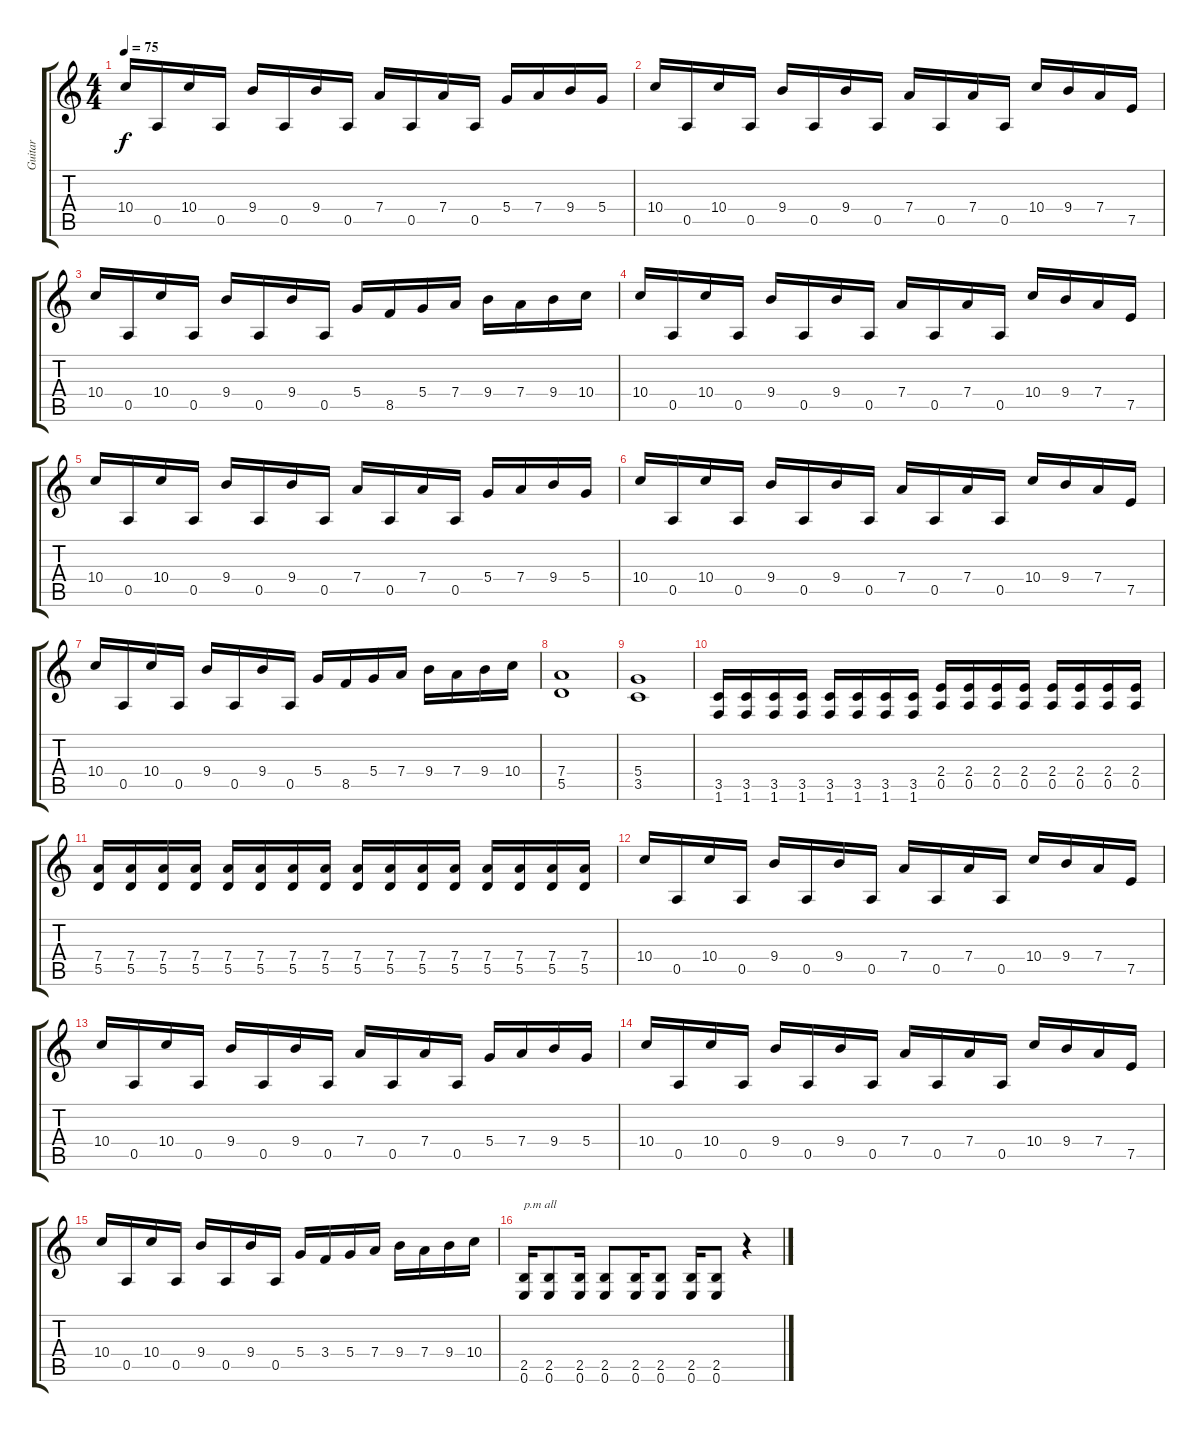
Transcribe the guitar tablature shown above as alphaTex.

\track ("Guitar " "Guitar ") {instrument overdrivenguitar}
\staff {score tabs}
\tuning (E4 B3 G3 D3 A2 E2) {hide}
\ts (4 4)
\tempo 75
\clef g2
\ks c
10.4.16{dy f} 0.5.16 10.4.16 0.5.16 9.4.16 0.5.16 9.4.16 0.5.16 7.4.16 0.5.16 7.4.16 0.5.16 5.4.16 7.4.16 9.4.16 5.4.16 |
10.4.16 0.5.16 10.4.16 0.5.16 9.4.16 0.5.16 9.4.16 0.5.16 7.4.16 0.5.16 7.4.16 0.5.16 10.4.16 9.4.16 7.4.16 7.5.16 |
10.4.16 0.5.16 10.4.16 0.5.16 9.4.16 0.5.16 9.4.16 0.5.16 5.4.16 8.5.16 5.4.16 7.4.16 9.4.16 7.4.16 9.4.16 10.4.16 |
10.4.16 0.5.16 10.4.16 0.5.16 9.4.16 0.5.16 9.4.16 0.5.16 7.4.16 0.5.16 7.4.16 0.5.16 10.4.16 9.4.16 7.4.16 7.5.16 |
10.4.16 0.5.16 10.4.16 0.5.16 9.4.16 0.5.16 9.4.16 0.5.16 7.4.16 0.5.16 7.4.16 0.5.16 5.4.16 7.4.16 9.4.16 5.4.16 |
10.4.16 0.5.16 10.4.16 0.5.16 9.4.16 0.5.16 9.4.16 0.5.16 7.4.16 0.5.16 7.4.16 0.5.16 10.4.16 9.4.16 7.4.16 7.5.16 |
10.4.16 0.5.16 10.4.16 0.5.16 9.4.16 0.5.16 9.4.16 0.5.16 5.4.16 8.5.16 5.4.16 7.4.16 9.4.16 7.4.16 9.4.16 10.4.16 |
(7.4 5.5).1 |
(5.4 3.5).1 |
(3.5 1.6).16 (3.5 1.6).16 (3.5 1.6).16 (3.5 1.6).16 (3.5 1.6).16 (3.5 1.6).16 (3.5 1.6).16 (3.5 1.6).16 (2.4 0.5).16 (2.4 0.5).16 (2.4 0.5).16 (2.4 0.5).16 (2.4 0.5).16 (2.4 0.5).16 (2.4 0.5).16 (2.4 0.5).16 |
(7.4 5.5).16 (7.4 5.5).16 (7.4 5.5).16 (7.4 5.5).16 (7.4 5.5).16 (7.4 5.5).16 (7.4 5.5).16 (7.4 5.5).16 (7.4 5.5).16 (7.4 5.5).16 (7.4 5.5).16 (7.4 5.5).16 (7.4 5.5).16 (7.4 5.5).16 (7.4 5.5).16 (7.4 5.5).16 |
10.4.16 0.5.16 10.4.16 0.5.16 9.4.16 0.5.16 9.4.16 0.5.16 7.4.16 0.5.16 7.4.16 0.5.16 10.4.16 9.4.16 7.4.16 7.5.16 |
10.4.16 0.5.16 10.4.16 0.5.16 9.4.16 0.5.16 9.4.16 0.5.16 7.4.16 0.5.16 7.4.16 0.5.16 5.4.16 7.4.16 9.4.16 5.4.16 |
10.4.16 0.5.16 10.4.16 0.5.16 9.4.16 0.5.16 9.4.16 0.5.16 7.4.16 0.5.16 7.4.16 0.5.16 10.4.16 9.4.16 7.4.16 7.5.16 |
10.4.16 0.5.16 10.4.16 0.5.16 9.4.16 0.5.16 9.4.16 0.5.16 5.4.16 3.4.16 5.4.16 7.4.16 9.4.16 7.4.16 9.4.16 10.4.16 |
(2.5 0.6).16{txt "p.m all"} (2.5 0.6).8 (2.5 0.6).16 (2.5 0.6).8 (2.5 0.6).16 (2.5 0.6).8 (2.5 0.6).16 (2.5 0.6).8 r.4
